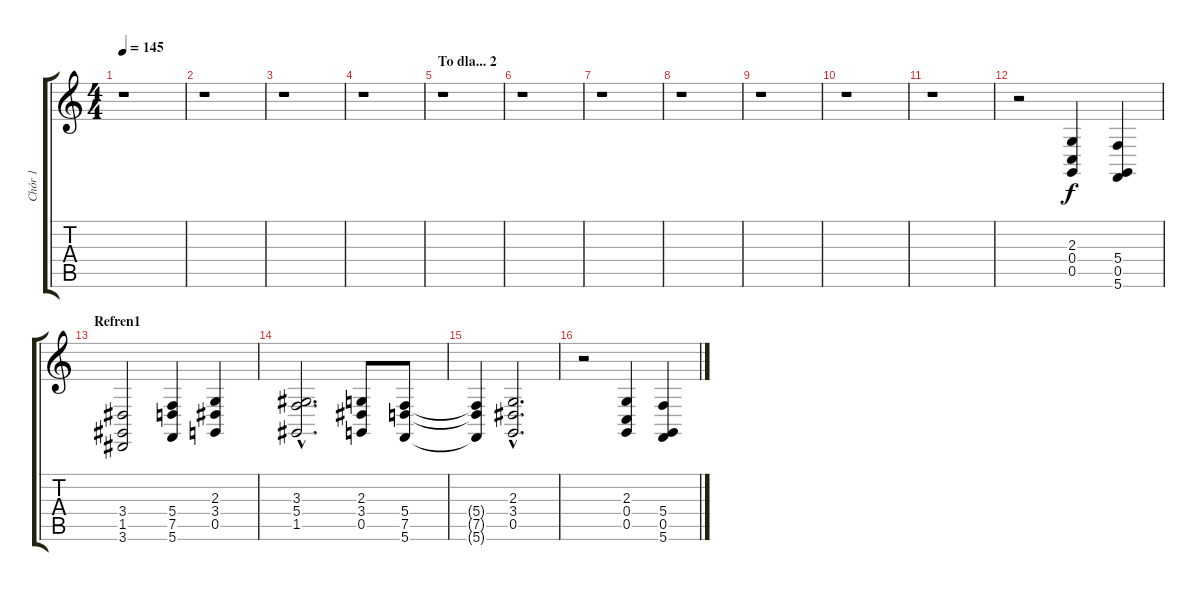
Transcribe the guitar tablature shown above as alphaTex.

\track ("Chór 1" "Chór 1") {instrument choiraahs}
\staff {score tabs}
\tuning (D4 A3 F3 C3 G2 C2) {hide}
\ts (4 4)
\tempo 145
\clef g2
\ks c
r.1{dy f} |
r.1 |
r.1 |
r.1 |
\section ("" "To dla... 2")
r.1 |
r.1 |
r.1 |
r.1 |
r.1 |
r.1 |
r.1 |
r.2 (2.3 0.4 0.5).4 (5.4 0.5 5.6).4 |
\section ("" "Refren1")
(3.4 1.5 3.6).2 (5.4 7.5 5.6).4 (2.3 3.4 0.5).4 |
(3.3{hac} 5.4{hac} 1.5{hac}).2{d} (2.3 3.4 0.5).8 (5.4 7.5 5.6).8 |
(5.4{t} 7.5{t} 5.6{t}).4 (2.3{hac} 3.4{hac} 0.5{hac}).2{d} |
r.2 (2.3 0.4 0.5).4 (5.4 0.5 5.6).4
